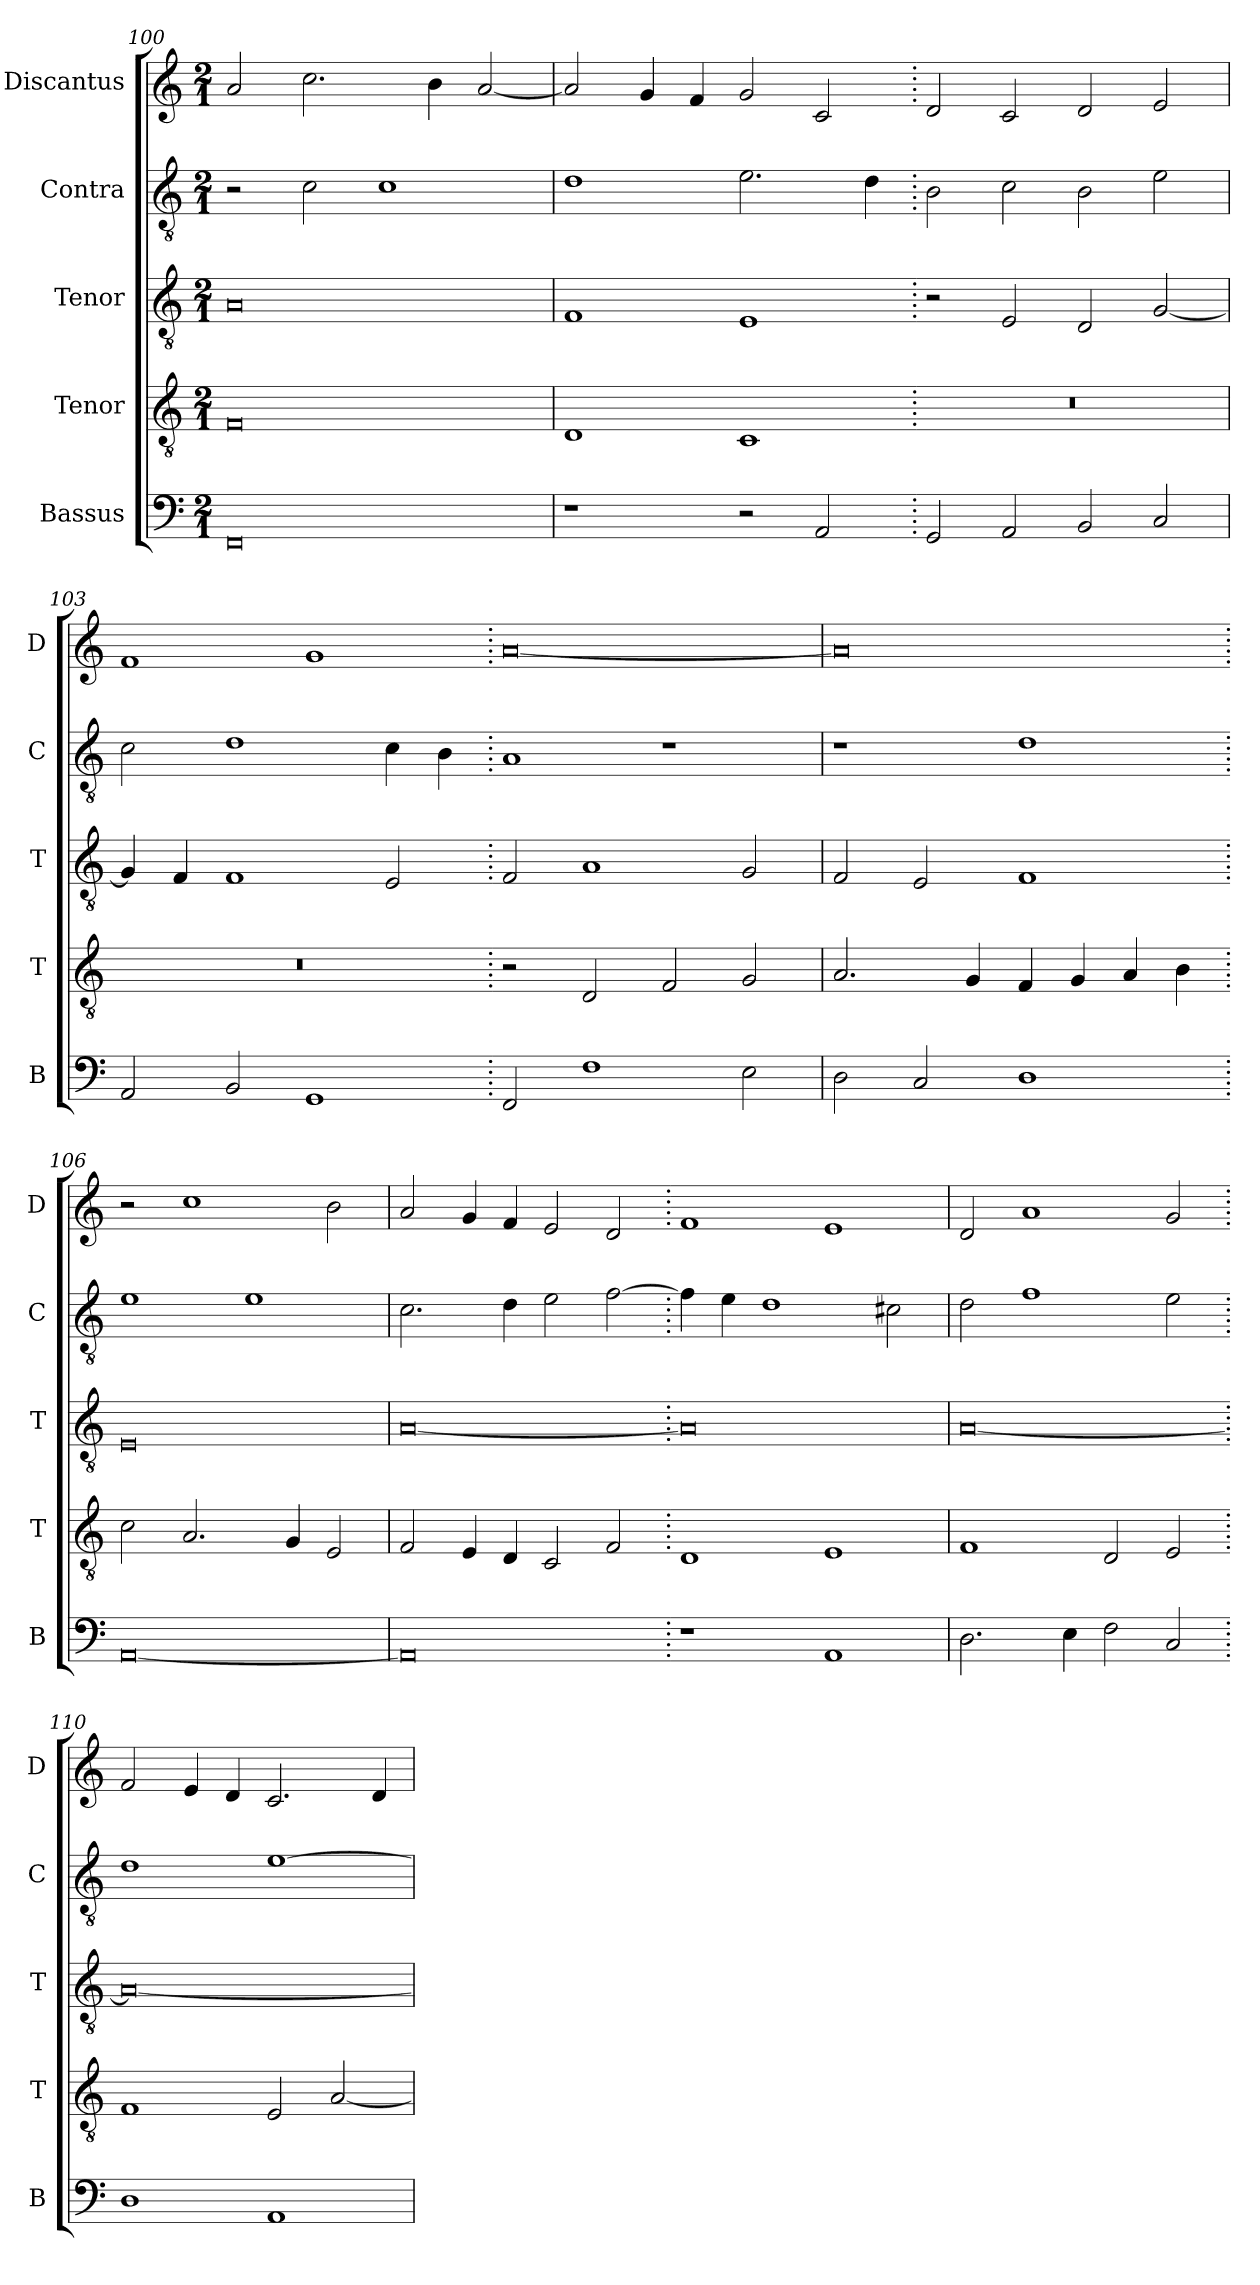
**kern	**kern	**kern	**kern	**kern
*part5	*part4	*part3	*part2	*part1
*staff5	*staff4	*staff3	*staff2	*staff1
*I"Bassus	*I"Tenor	*I"Tenor	*I"Contra	*I"Discantus
*I'B	*I'T	*I'T	*I'C	*I'D
*clefF4	*clefGv2	*clefGv2	*clefGv2	*clefG2
*k[]	*k[]	*k[]	*k[]	*k[]
*M2/1	*M2/1	*M2/1	*M2/1	*M2/1
=100	=100	=100	=100	=100
0FF	0F	0A	2r	2a/
.	.	.	2c\	2.cc\
.	.	.	1c	.
.	.	.	.	4b\
.	.	.	.	[2a/
=101	=101	=101	=101	=101
1r	1D	1F	1d	2a/]
.	.	.	.	4g/
.	.	.	.	4f/
2r	1C	1E	2.e\	2g/
2AA/	.	.	.	2c/
.	.	.	4d\	.
=102.	=102.	=102.	=102.	=102.
2GG/	0r	2r	2B\	2d/
2AA/	.	2E/	2c\	2c/
2BB/	.	2D/	2B\	2d/
2C/	.	[2G/	2e\	2e/
=103	=103	=103	=103	=103
2AA/	0r	4G/]	2c\	1f
.	.	4F/	.	.
2BB/	.	1F	1d	.
1GG	.	.	.	1g
.	.	2E/	4c\	.
.	.	.	4B\	.
=104.	=104.	=104.	=104.	=104.
2FF/	2r	2F/	1A	[0a
1F	2D/	1A	.	.
.	2F/	.	1r	.
2E\	2G/	2G/	.	.
=105	=105	=105	=105	=105
2D\	2.A/	2F/	1r	0a]
2C/	.	2E/	.	.
.	4G/	.	.	.
1D	4F/	1F	1d	.
.	4G/	.	.	.
.	4A/	.	.	.
.	4B\	.	.	.
=106.	=106.	=106.	=106.	=106.
[0AA	2c\	0E	1e	2r
.	2.A/	.	.	1cc
.	.	.	1e	.
.	4G/	.	.	.
.	2E/	.	.	2b\
=107	=107	=107	=107	=107
0AA]	2F/	[0A	2.c\	2a/
.	4E/	.	.	4g/
.	4D/	.	4d\	4f/
.	2C/	.	2e\	2e/
.	2F/	.	[2f\	2d/
=108.	=108.	=108.	=108.	=108.
1r	1D	0A]	4f\]	1f
.	.	.	4e\	.
.	.	.	1d	.
1AA	1E	.	.	1e
.	.	.	2c#X\	.
=109	=109	=109	=109	=109
2.D\	1F	[0A	2d\	2d/
.	.	.	1f	1a
4E\	.	.	.	.
2F\	2D/	.	.	.
2C/	2E/	.	2e\	2g/
=110.	=110.	=110.	=110.	=110.
1D	1F	0A_	1d	2f/
.	.	.	.	4e/
.	.	.	.	4d/
1AA	2E/	.	[1e	2.c/
.	[2A/	.	.	.
.	.	.	.	4d/
=	=	=	=	=
*-	*-	*-	*-	*-
